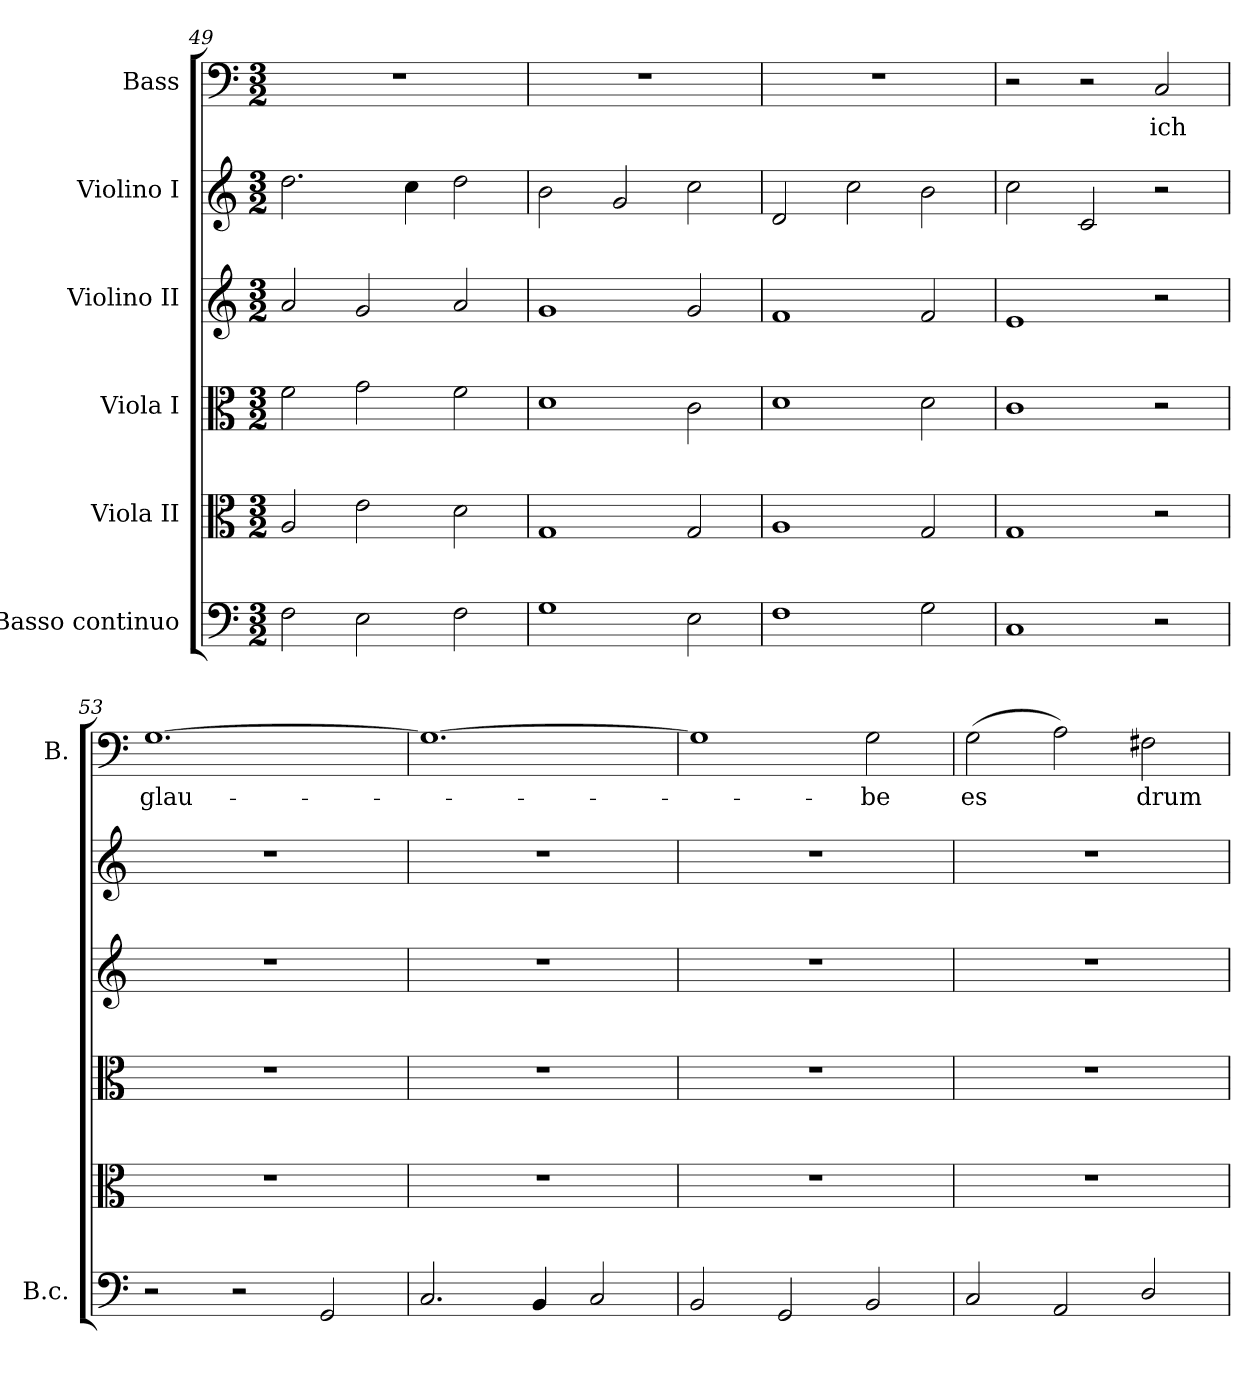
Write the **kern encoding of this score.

**kern	**kern	**kern	**kern	**kern	**kern	**text
*part6	*part5	*part4	*part3	*part2	*part1	*part1
*staff6	*staff5	*staff4	*staff3	*staff2	*staff1	*staff1
*I"Basso continuo	*I"Viola II	*I"Viola I	*I"Violino II	*I"Violino I	*I"Bass	*
*I'B.c.	*	*	*	*	*I'B.	*
*clefF4	*clefC3	*clefC3	*clefG2	*clefG2	*clefF4	*
*k[]	*k[]	*k[]	*k[]	*k[]	*k[]	*
*M3/2	*M3/2	*M3/2	*M3/2	*M3/2	*M3/2	*
=49	=49	=49	=49	=49	=49	=49
2F\	2A/	2f\	2a/	2.dd\	1.r	.
2E\	2e\	2g\	2g/	.	.	.
.	.	.	.	4cc\	.	.
2F\	2d\	2f\	2a/	2dd\	.	.
=50	=50	=50	=50	=50	=50	=50
1G	1G	1d	1g	2b\	1.r	.
.	.	.	.	2g/	.	.
2E\	2G/	2c\	2g/	2cc\	.	.
=51	=51	=51	=51	=51	=51	=51
1F	1A	1d	1f	2d/	1.r	.
.	.	.	.	2cc\	.	.
2G\	2G/	2d\	2f/	2b\	.	.
=52	=52	=52	=52	=52	=52	=52
1C	1G	1c	1e	2cc\	2r	.
.	.	.	.	2c/	2r	.
!	!	!	!	!	!	!LO:LY:b
2r	2r	2r	2r	2r	2C/	ich
!!LO:PB:g=z
=53	=53	=53	=53	=53	=53	=53
!	!	!	!	!	!	!LO:LY:b
2r	1.r	1.r	1.r	1.r	[>1.G	glau-
2r	.	.	.	.	.	.
2GG/	.	.	.	.	.	.
=54	=54	=54	=54	=54	=54	=54
2.C/	1.r	1.r	1.r	1.r	1.G_>	.
4BB/	.	.	.	.	.	.
2C/	.	.	.	.	.	.
=55	=55	=55	=55	=55	=55	=55
2BB/	1.r	1.r	1.r	1.r	1G]	.
2GG/	.	.	.	.	.	.
!	!	!	!	!	!	!LO:LY:b
2BB/	.	.	.	.	2G\	-be
=56	=56	=56	=56	=56	=56	=56
!	!	!	!	!	!	!LO:LY:b
2C/	1.r	1.r	1.r	1.r	(2G\	es
2AA/	.	.	.	.	2A\)	.
!	!	!	!	!	!	!LO:LY:b
2D/	.	.	.	.	2F#X\	drum
=	=	=	=	=	=	=
*-	*-	*-	*-	*-	*-	*-
